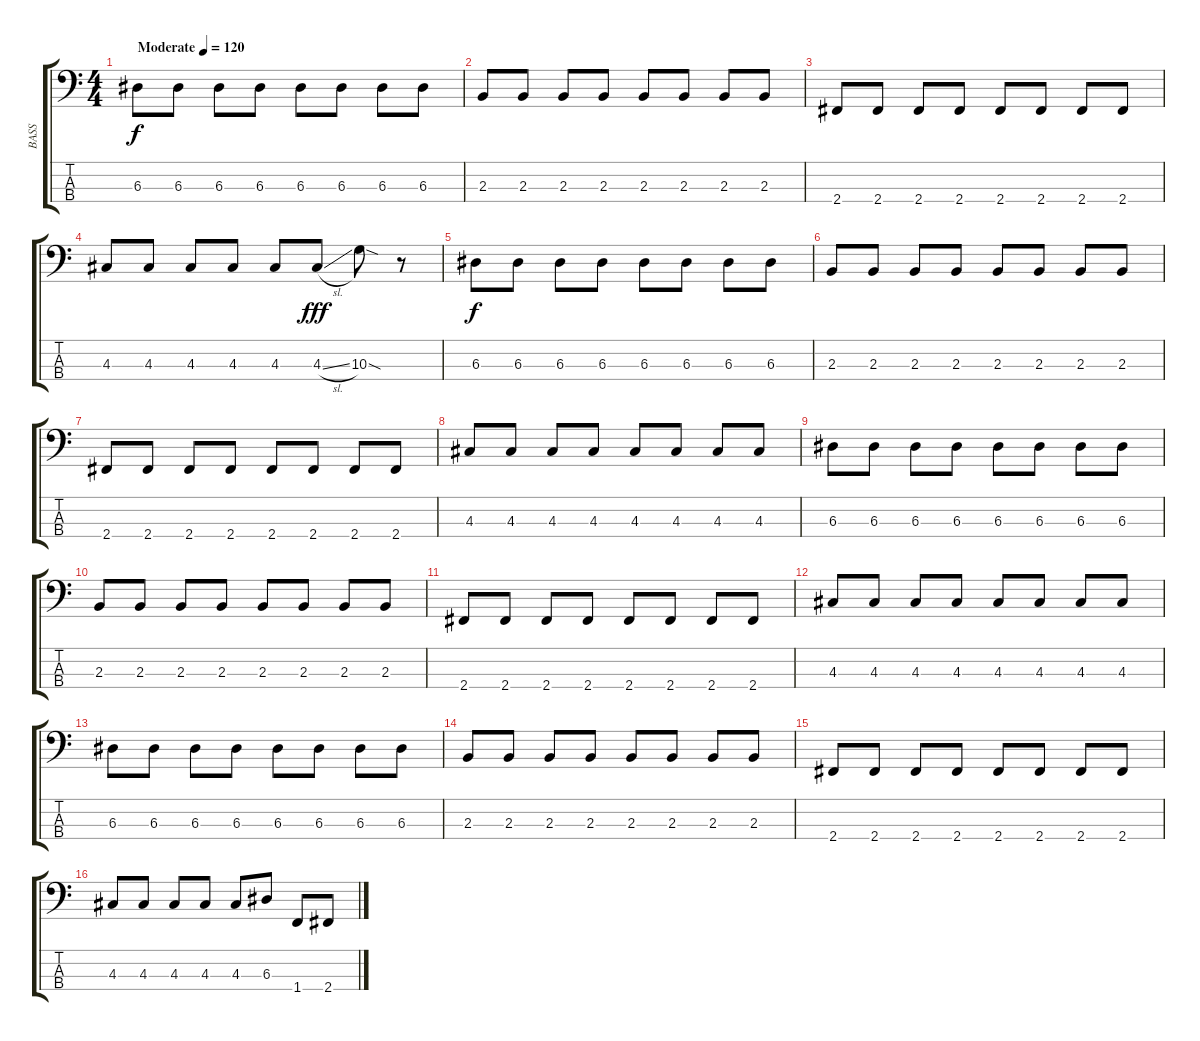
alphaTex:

\track ("BASS" "BASS") {instrument electricbassfinger}
\staff {score tabs}
\tuning (G2 D2 A1 E1) {hide}
\ts (4 4)
\tempo (120 "Moderate")
\clef f4
\ks c
6.3.8{dy f instrument acousticbass} 6.3.8 6.3.8 6.3.8 6.3.8 6.3.8 6.3.8 6.3.8 |
2.3.8 2.3.8 2.3.8 2.3.8 2.3.8 2.3.8 2.3.8 2.3.8 |
2.4.8 2.4.8 2.4.8 2.4.8 2.4.8 2.4.8 2.4.8 2.4.8 |
4.3.8 4.3.8 4.3.8 4.3.8 4.3.8 4.3{sl}.8{dy fff instrument electricbassfinger} 10.3{sod}.8 r.8 |
6.3.8{dy f} 6.3.8 6.3.8 6.3.8 6.3.8 6.3.8 6.3.8 6.3.8 |
2.3.8 2.3.8 2.3.8 2.3.8 2.3.8 2.3.8 2.3.8 2.3.8 |
2.4.8 2.4.8 2.4.8 2.4.8 2.4.8 2.4.8 2.4.8 2.4.8 |
4.3.8 4.3.8 4.3.8 4.3.8 4.3.8 4.3.8 4.3.8 4.3.8 |
6.3.8 6.3.8 6.3.8 6.3.8 6.3.8 6.3.8 6.3.8 6.3.8 |
2.3.8 2.3.8 2.3.8 2.3.8 2.3.8 2.3.8 2.3.8 2.3.8 |
2.4.8 2.4.8 2.4.8 2.4.8 2.4.8 2.4.8 2.4.8 2.4.8 |
4.3.8 4.3.8 4.3.8 4.3.8 4.3.8 4.3.8 4.3.8 4.3.8 |
6.3.8 6.3.8 6.3.8 6.3.8 6.3.8 6.3.8 6.3.8 6.3.8 |
2.3.8 2.3.8 2.3.8 2.3.8 2.3.8 2.3.8 2.3.8 2.3.8 |
2.4.8 2.4.8 2.4.8 2.4.8 2.4.8 2.4.8 2.4.8 2.4.8 |
4.3.8 4.3.8 4.3.8 4.3.8 4.3.8 6.3.8 1.4.8 2.4.8
